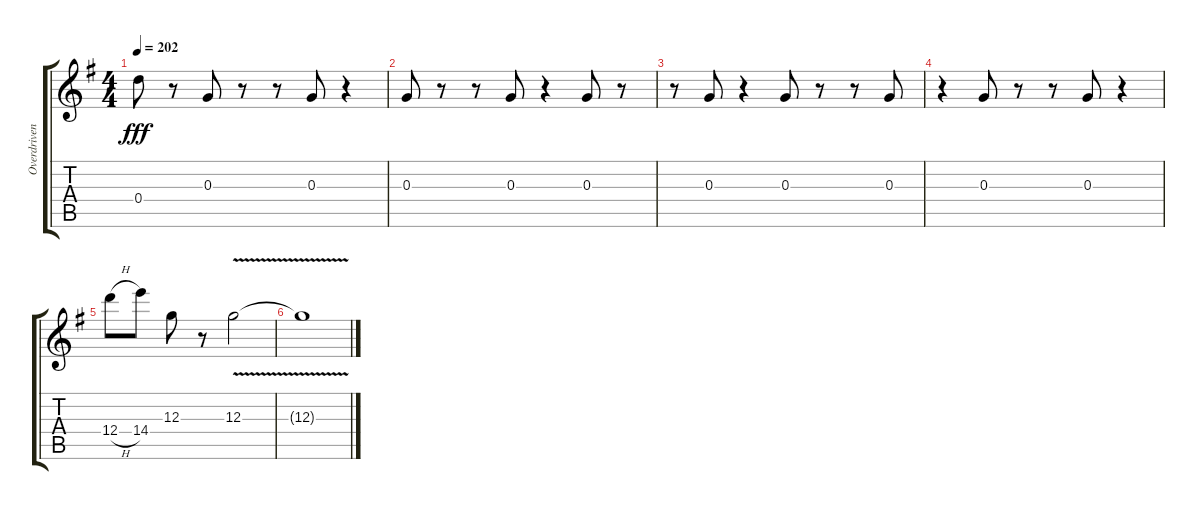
\track ("Overdriven Gtr." "Overdriven") {instrument overdrivenguitar}
\staff {score tabs}
\tuning (E4 B3 G3 D4 A3 E3) {hide}
\ts (4 4)
\tempo 202
\clef g2
\ks g
0.4.8{dy fff} r.8 0.3.8 r.8 r.8 0.3.8 r.4 |
0.3.8 r.8 r.8 0.3.8 r.4 0.3.8 r.8 |
r.8 0.3.8 r.4 0.3.8 r.8 r.8 0.3.8 |
r.4 0.3.8 r.8 r.8 0.3.8 r.4 |
12.4{h}.8 14.4.8 12.3.8 r.8 12.3{v}.2 |
12.3{v t}.1
